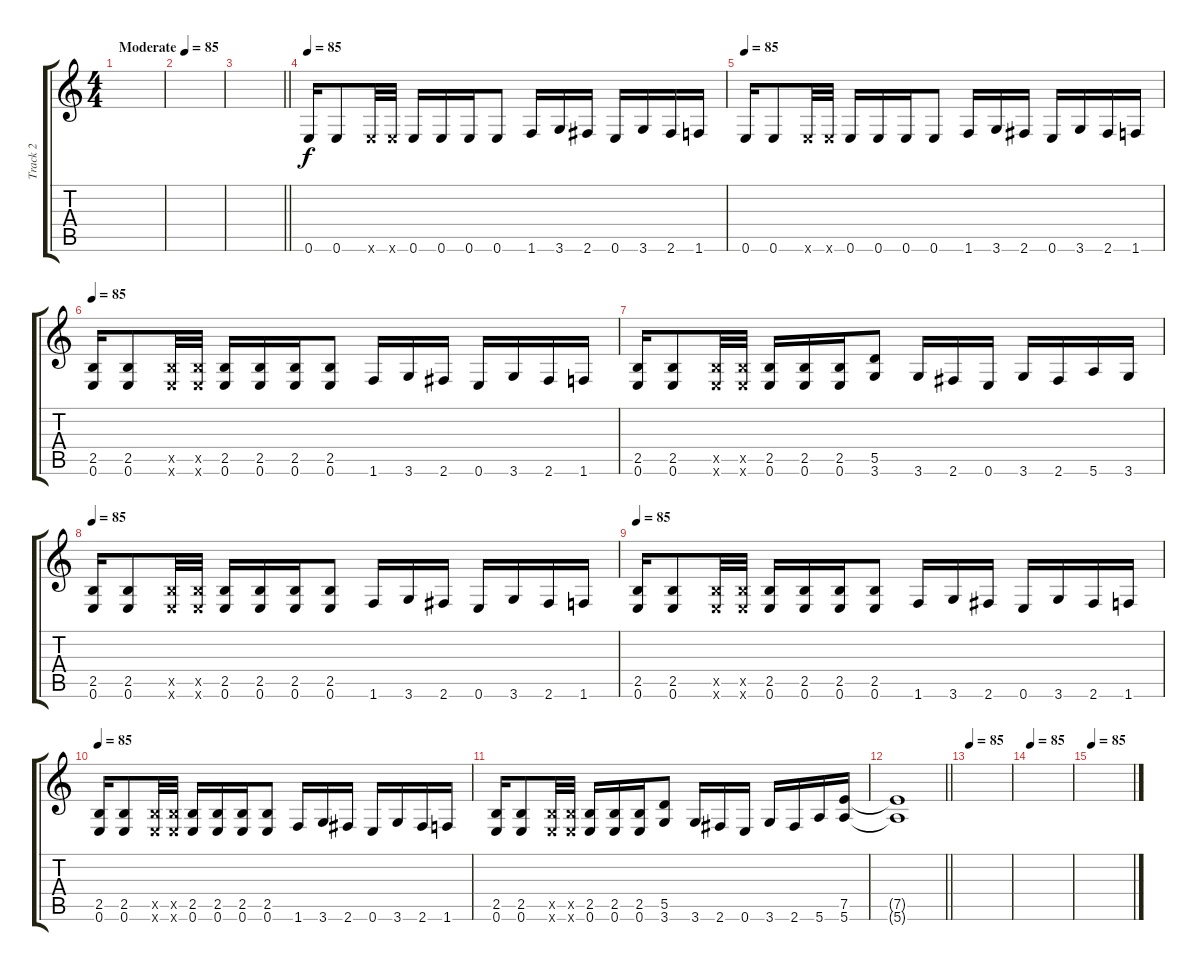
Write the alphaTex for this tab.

\track ("Track 2" "Track 2") {instrument distortionguitar}
\staff {score tabs}
\tuning (E4 B3 G3 D3 A2 E2) {hide}
\ts (4 4)
\tempo (85 "Moderate")
\clef g2
\ks c
|
|
\barLineRight lightlight
|
\tempo 85
0.6.16 0.6.8 0.6{x}.32 0.6{x}.32 0.6.16 0.6.16 0.6.16 0.6.8 1.6.16 3.6.16 2.6.16 0.6.16 3.6.16 2.6.16 1.6.16 |
\tempo 85
0.6.16 0.6.8 0.6{x}.32 0.6{x}.32 0.6.16 0.6.16 0.6.16 0.6.8 1.6.16 3.6.16 2.6.16 0.6.16 3.6.16 2.6.16 1.6.16 |
\tempo 85
(2.5 0.6).16 (2.5 0.6).8 (2.5{x} 0.6{x}).32 (2.5{x} 0.6{x}).32 (2.5 0.6).16 (2.5 0.6).16 (2.5 0.6).16 (2.5 0.6).8 1.6.16 3.6.16 2.6.16 0.6.16 3.6.16 2.6.16 1.6.16 |
(2.5 0.6).16 (2.5 0.6).8 (2.5{x} 0.6{x}).32 (2.5{x} 0.6{x}).32 (2.5 0.6).16 (2.5 0.6).16 (2.5 0.6).16 (5.5 3.6).8 3.6.16 2.6.16 0.6.16 3.6.16 2.6.16 5.6.16 3.6.16 |
\tempo 85
(2.5 0.6).16 (2.5 0.6).8 (2.5{x} 0.6{x}).32 (2.5{x} 0.6{x}).32 (2.5 0.6).16 (2.5 0.6).16 (2.5 0.6).16 (2.5 0.6).8 1.6.16 3.6.16 2.6.16 0.6.16 3.6.16 2.6.16 1.6.16 |
\tempo 85
(2.5 0.6).16 (2.5 0.6).8 (2.5{x} 0.6{x}).32 (2.5{x} 0.6{x}).32 (2.5 0.6).16 (2.5 0.6).16 (2.5 0.6).16 (2.5 0.6).8 1.6.16 3.6.16 2.6.16 0.6.16 3.6.16 2.6.16 1.6.16 |
\tempo 85
(2.5 0.6).16 (2.5 0.6).8 (2.5{x} 0.6{x}).32 (2.5{x} 0.6{x}).32 (2.5 0.6).16 (2.5 0.6).16 (2.5 0.6).16 (2.5 0.6).8 1.6.16 3.6.16 2.6.16 0.6.16 3.6.16 2.6.16 1.6.16 |
(2.5 0.6).16 (2.5 0.6).8 (2.5{x} 0.6{x}).32 (2.5{x} 0.6{x}).32 (2.5 0.6).16 (2.5 0.6).16 (2.5 0.6).16 (5.5 3.6).8 3.6.16 2.6.16 0.6.16 3.6.16 2.6.16 5.6.16 (7.5 5.6).16 |
\barLineRight lightlight
(7.5{t} 5.6{t}).1 |
\tempo 85
|
\tempo 85
|
\tempo 85
